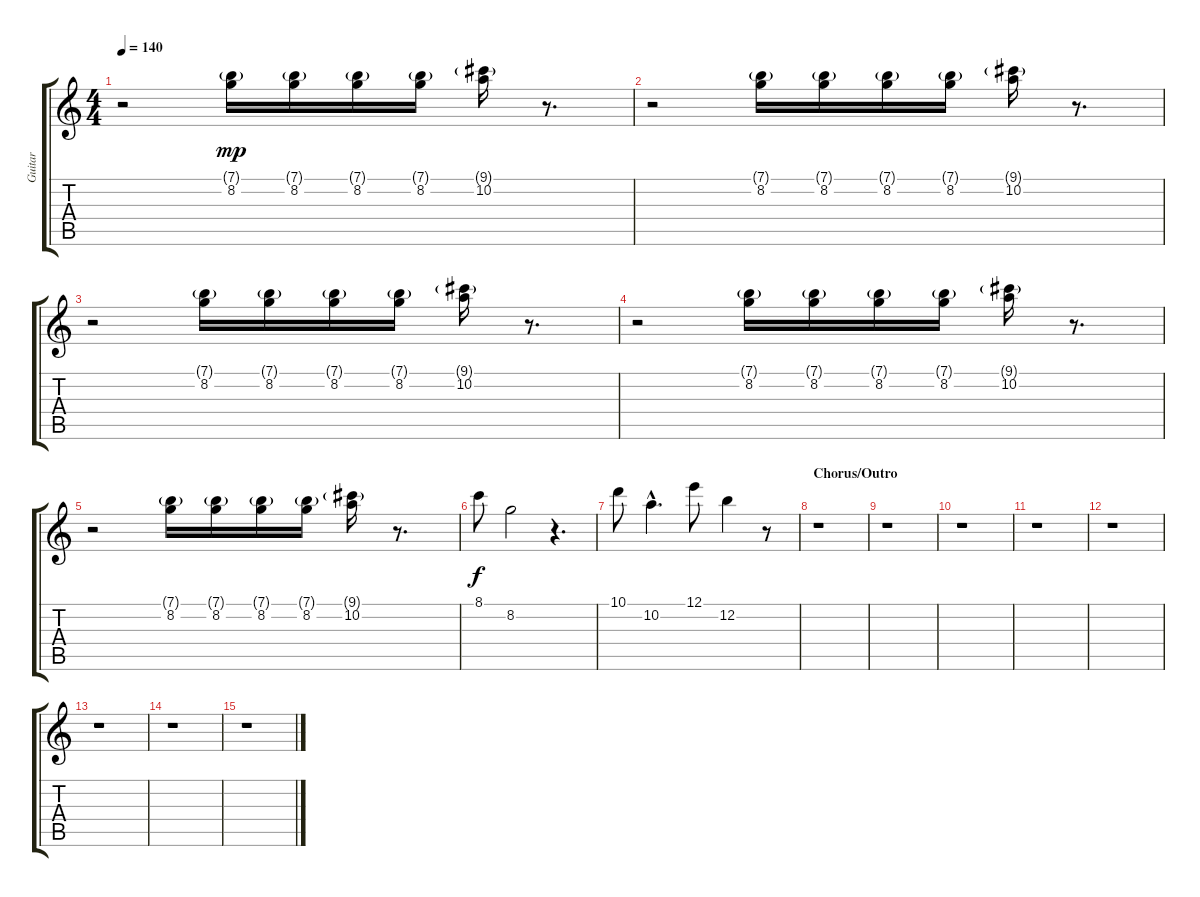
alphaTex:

\track ("Guitar" "Guitar") {instrument electricguitarclean}
\staff {score tabs}
\tuning (E4 B3 G3 D3 A2 E2) {hide}
\ts (4 4)
\tempo 140
\clef g2
\ks c
r.2{dy f} (7.1{g} 8.2).16{dy mp} (7.1{g} 8.2).16 (7.1{g} 8.2).16 (7.1{g} 8.2).16 (9.1{g} 10.2).16 r.8{d} |
r.2 (7.1{g} 8.2).16 (7.1{g} 8.2).16 (7.1{g} 8.2).16 (7.1{g} 8.2).16 (9.1{g} 10.2).16 r.8{d} |
r.2 (7.1{g} 8.2).16 (7.1{g} 8.2).16 (7.1{g} 8.2).16 (7.1{g} 8.2).16 (9.1{g} 10.2).16 r.8{d} |
r.2 (7.1{g} 8.2).16 (7.1{g} 8.2).16 (7.1{g} 8.2).16 (7.1{g} 8.2).16 (9.1{g} 10.2).16 r.8{d} |
r.2 (7.1{g} 8.2).16 (7.1{g} 8.2).16 (7.1{g} 8.2).16 (7.1{g} 8.2).16 (9.1{g} 10.2).16 r.8{d} |
8.1.8{dy f} 8.2.2 r.4{d} |
10.1.8 10.2{hac}.4{d} 12.1.8 12.2.4 r.8 |
\section ("" "Chorus/Outro")
r.1 |
r.1 |
r.1 |
r.1 |
r.1 |
r.1 |
r.1 |
r.1
